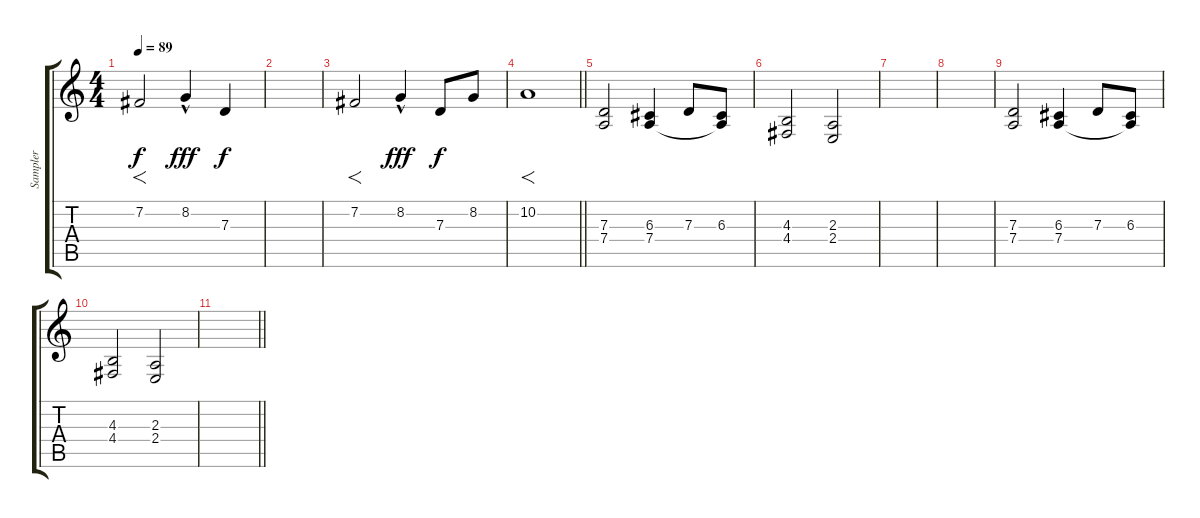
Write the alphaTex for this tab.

\track ("Sampler" "Sampler") {instrument stringensemble1}
\staff {score tabs}
\tuning (E4 B3 G3 D3 A2 E2) {hide}
\ts (4 4)
\tempo 89
\clef g2
\ks c
7.2.2{f dy f volume 6 instrument cello} 8.2{hac}.4{dy fff} 7.3.4{dy f} |
|
7.2.2{f volume 10} 8.2{hac}.4{dy fff} 7.3.8{dy f} 8.2.8 |
\barLineRight lightlight
10.2.1{f} |
(7.3 7.4).2{volume 12 instrument stringensemble1} (6.3 7.4).4 7.3.8 (6.3 7.4{t}).8 |
(4.3 4.4).2 (2.3 2.4).2 |
|
|
(7.3 7.4).2{volume 12 instrument stringensemble1} (6.3 7.4).4 7.3.8 (6.3 7.4{t}).8 |
(4.3 4.4).2 (2.3 2.4).2 |
\barLineRight lightlight
